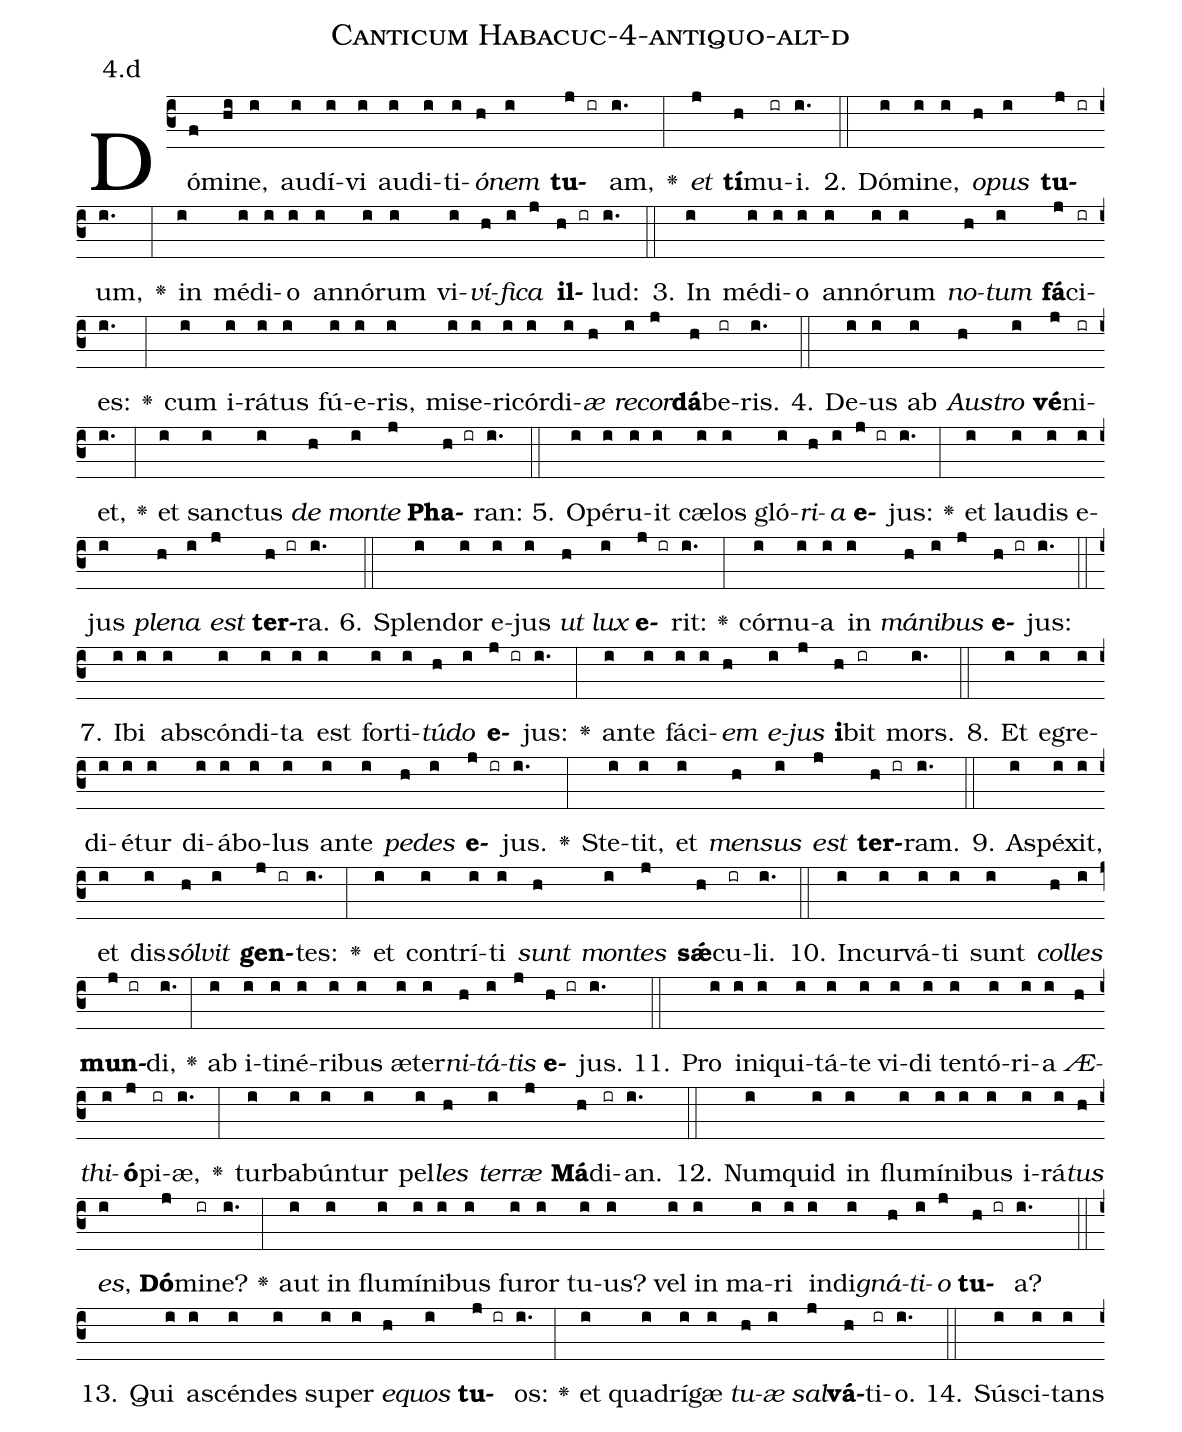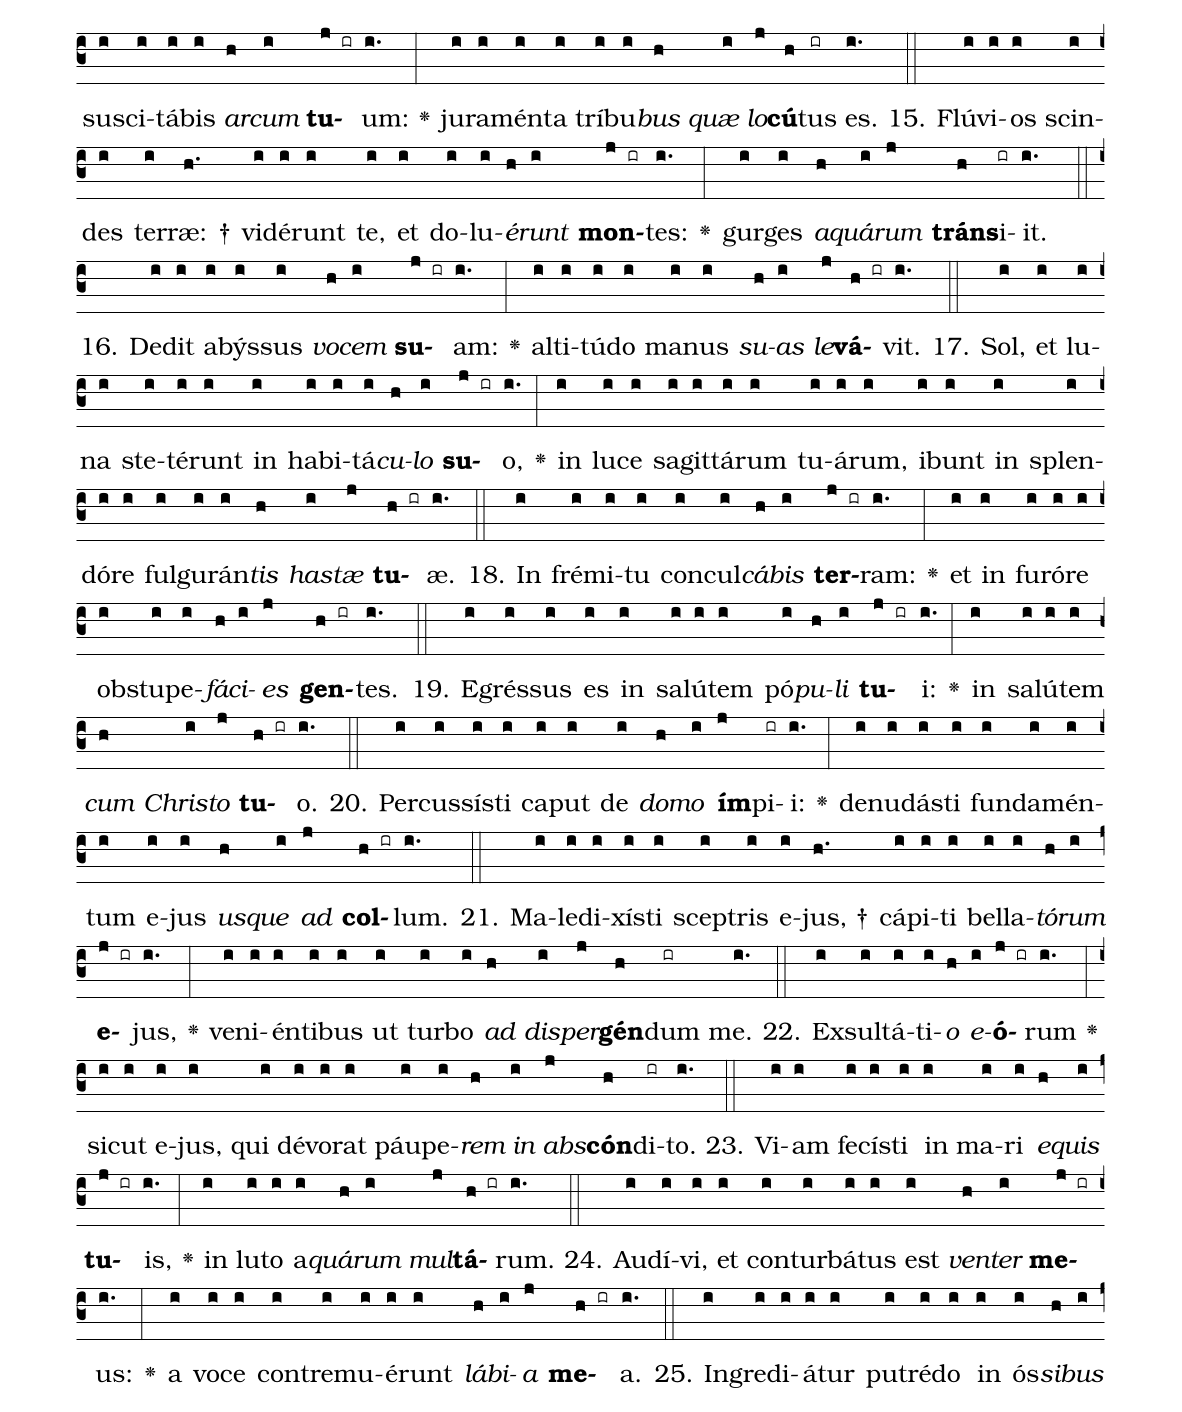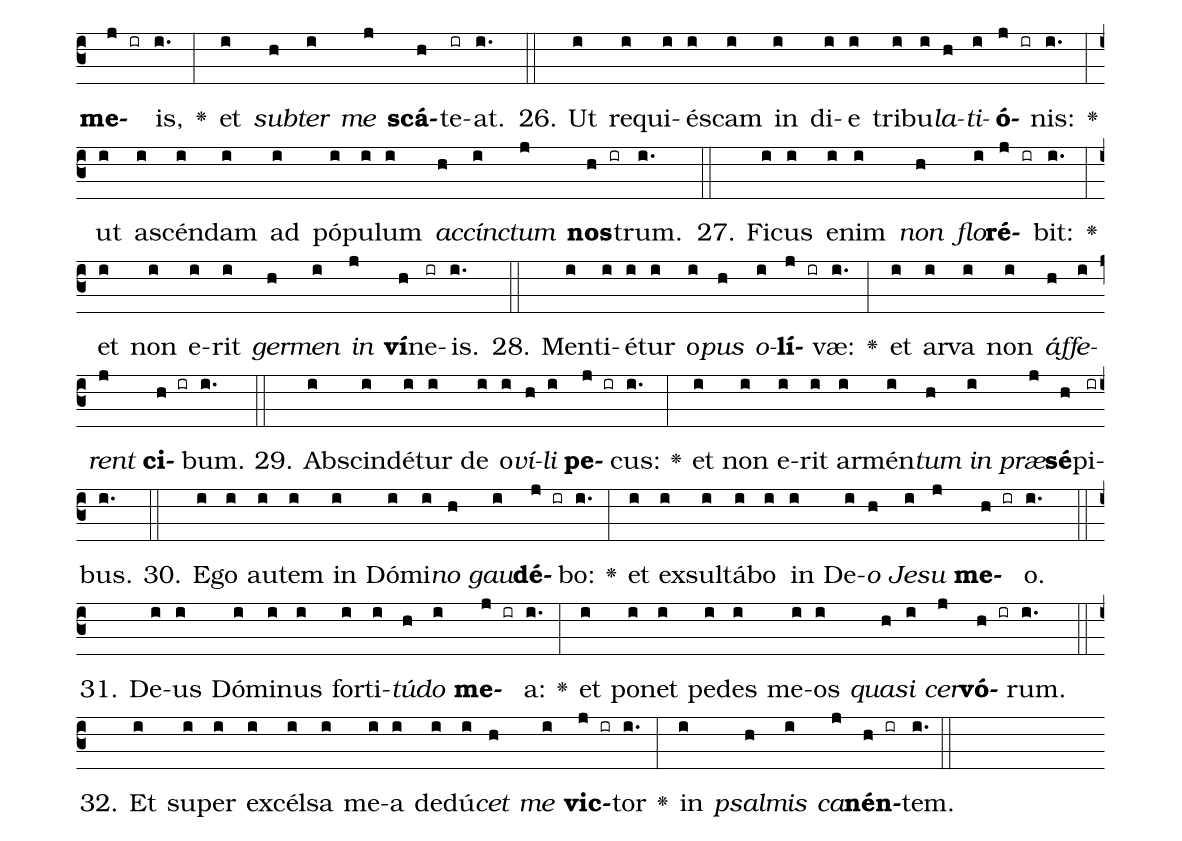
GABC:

name: Canticum Habacuc-4-antiquo-alt-d;
annotation: 4.d;
%%
(c3)Dó(f)mi(hi)ne,(i) au(i)dí(i)vi(i) au(i)di(i)ti(i)<i>ó</i>(h)<i>nem</i>(i) <b>tu</b>(j ir)am,(i.) <v>\greheightstar</v>(:) <i>et</i>(j) <b>tí</b>(h)mu(ir)i.(i.) (::)
2. Dó(i)mi(i)ne,(i) <i>o</i>(h)<i>pus</i>(i) <b>tu</b>(j ir)um,(i.) <v>\greheightstar</v>(:) in(i) mé(i)di(i)o(i) an(i)nó(i)rum(i) vi(i)<i>ví</i>(h)<i>fi</i>(i)<i>ca</i>(j) <b>il</b>(h ir)lud:(i.) (::)
3. In(i) mé(i)di(i)o(i) an(i)nó(i)rum(i) <i>no</i>(h)<i>tum</i>(i) <b>fá</b>(j)ci(ir)es:(i.) <v>\greheightstar</v>(:) cum(i) i(i)rá(i)tus(i) fú(i)e(i)ris,(i) mi(i)se(i)ri(i)cór(i)di(i)<i>æ</i>(h) <i>re</i>(i)<i>cor</i>(j)<b>dá</b>(h)be(ir)ris.(i.) (::)
4. De(i)us(i) ab(i) <i>Aus</i>(h)<i>tro</i>(i) <b>vé</b>(j)ni(ir)et,(i.) <v>\greheightstar</v>(:) et(i) sanc(i)tus(i) <i>de</i>(h) <i>mon</i>(i)<i>te</i>(j) <b>Pha</b>(h ir)ran:(i.) (::)
5. O(i)pé(i)ru(i)it(i) cæ(i)los(i) gló(i)<i>ri</i>(h)<i>a</i>(i) <b>e</b>(j ir)jus:(i.) <v>\greheightstar</v>(:) et(i) lau(i)dis(i) e(i)jus(i) <i>ple</i>(h)<i>na</i>(i) <i>est</i>(j) <b>ter</b>(h ir)ra.(i.) (::)
6. Splen(i)dor(i) e(i)jus(i) <i>ut</i>(h) <i>lux</i>(i) <b>e</b>(j ir)rit:(i.) <v>\greheightstar</v>(:) cór(i)nu(i)a(i) in(i) <i>má</i>(h)<i>ni</i>(i)<i>bus</i>(j) <b>e</b>(h ir)jus:(i.) (::)
7. I(i)bi(i) abs(i)cón(i)di(i)ta(i) est(i) for(i)ti(i)<i>tú</i>(h)<i>do</i>(i) <b>e</b>(j ir)jus:(i.) <v>\greheightstar</v>(:) an(i)te(i) fá(i)ci(i)<i>em</i>(h) <i>e</i>(i)<i>jus</i>(j) <b>i</b>(h)bit(ir) mors.(i.) (::)
8. Et(i) e(i)gre(i)di(i)é(i)tur(i) di(i)á(i)bo(i)lus(i) an(i)te(i) <i>pe</i>(h)<i>des</i>(i) <b>e</b>(j ir)jus.(i.) <v>\greheightstar</v>(:) Ste(i)tit,(i) et(i) <i>men</i>(h)<i>sus</i>(i) <i>est</i>(j) <b>ter</b>(h ir)ram.(i.) (::)
9. A(i)spé(i)xit,(i) et(i) dis(i)<i>sól</i>(h)<i>vit</i>(i) <b>gen</b>(j ir)tes:(i.) <v>\greheightstar</v>(:) et(i) con(i)trí(i)ti(i) <i>sunt</i>(h) <i>mon</i>(i)<i>tes</i>(j) <b>sǽ</b>(h)cu(ir)li.(i.) (::)
10. In(i)cur(i)vá(i)ti(i) sunt(i) <i>col</i>(h)<i>les</i>(i) <b>mun</b>(j ir)di,(i.) <v>\greheightstar</v>(:) ab(i) i(i)ti(i)né(i)ri(i)bus(i) æ(i)ter(i)<i>ni</i>(h)<i>tá</i>(i)<i>tis</i>(j) <b>e</b>(h ir)jus.(i.) (::)
11. Pro(i) in(i)i(i)qui(i)tá(i)te(i) vi(i)di(i) ten(i)tó(i)ri(i)a(i) <i>Æ</i>(h)<i>thi</i>(i)<b>ó</b>(j)pi(ir)æ,(i.) <v>\greheightstar</v>(:) tur(i)ba(i)bún(i)tur(i) pel(i)<i>les</i>(h) <i>ter</i>(i)<i>ræ</i>(j) <b>Má</b>(h)di(ir)an.(i.) (::)
12. Num(i)quid(i) in(i) flu(i)mí(i)ni(i)bus(i) i(i)rá(i)<i>tus</i>(h) <i>es</i>,(i) <b>Dó</b>(j)mi(ir)ne?(i.) <v>\greheightstar</v>(:) aut(i) in(i) flu(i)mí(i)ni(i)bus(i) fu(i)ror(i) tu(i)us?(i) vel(i) in(i) ma(i)ri(i) in(i)di(i)<i>gná</i>(h)<i>ti</i>(i)<i>o</i>(j) <b>tu</b>(h ir)a?(i.) (::)
13. Qui(i) a(i)scén(i)des(i) su(i)per(i) <i>e</i>(h)<i>quos</i>(i) <b>tu</b>(j ir)os:(i.) <v>\greheightstar</v>(:) et(i) qua(i)drí(i)gæ(i) <i>tu</i>(h)<i>æ</i>(i) <i>sal</i>(j)<b>vá</b>(h)ti(ir)o.(i.) (::)
14. Sú(i)sci(i)tans(i) su(i)sci(i)tá(i)bis(i) <i>ar</i>(h)<i>cum</i>(i) <b>tu</b>(j ir)um:(i.) <v>\greheightstar</v>(:) ju(i)ra(i)mén(i)ta(i) trí(i)bu(i)<i>bus</i>(h) <i>quæ</i>(i) <i>lo</i>(j)<b>cú</b>(h)tus(ir) es.(i.) (::)
15. Flú(i)vi(i)os(i) scin(i)des(i) ter(i)ræ: †(h.) vi(i)dé(i)runt(i) te,(i) et(i) do(i)lu(i)<i>é</i>(h)<i>runt</i>(i) <b>mon</b>(j ir)tes:(i.) <v>\greheightstar</v>(:) gur(i)ges(i) <i>a</i>(h)<i>quá</i>(i)<i>rum</i>(j) <b>tráns</b>(h)i(ir)it.(i.) (::)
16. De(i)dit(i) a(i)býs(i)sus(i) <i>vo</i>(h)<i>cem</i>(i) <b>su</b>(j ir)am:(i.) <v>\greheightstar</v>(:) al(i)ti(i)tú(i)do(i) ma(i)nus(i) <i>su</i>(h)<i>as</i>(i) <i>le</i>(j)<b>vá</b>(h ir)vit.(i.) (::)
17. Sol,(i) et(i) lu(i)na(i) ste(i)té(i)runt(i) in(i) ha(i)bi(i)tá(i)<i>cu</i>(h)<i>lo</i>(i) <b>su</b>(j ir)o,(i.) <v>\greheightstar</v>(:) in(i) lu(i)ce(i) sa(i)git(i)tá(i)rum(i) tu(i)á(i)rum,(i) i(i)bunt(i) in(i) splen(i)dó(i)re(i) ful(i)gu(i)rán(i)<i>tis</i>(h) <i>has</i>(i)<i>tæ</i>(j) <b>tu</b>(h ir)æ.(i.) (::)
18. In(i) fré(i)mi(i)tu(i) con(i)cul(i)<i>cá</i>(h)<i>bis</i>(i) <b>ter</b>(j ir)ram:(i.) <v>\greheightstar</v>(:) et(i) in(i) fu(i)ró(i)re(i) ob(i)stu(i)pe(i)<i>fá</i>(h)<i>ci</i>(i)<i>es</i>(j) <b>gen</b>(h ir)tes.(i.) (::)
19. E(i)grés(i)sus(i) es(i) in(i) sa(i)lú(i)tem(i) pó(i)<i>pu</i>(h)<i>li</i>(i) <b>tu</b>(j ir)i:(i.) <v>\greheightstar</v>(:) in(i) sa(i)lú(i)tem(i) <i>cum</i>(h) <i>Chris</i>(i)<i>to</i>(j) <b>tu</b>(h ir)o.(i.) (::)
20. Per(i)cus(i)sís(i)ti(i) ca(i)put(i) de(i) <i>do</i>(h)<i>mo</i>(i) <b>ím</b>(j)pi(ir)i:(i.) <v>\greheightstar</v>(:) de(i)nu(i)dás(i)ti(i) fun(i)da(i)mén(i)tum(i) e(i)jus(i) <i>us</i>(h)<i>que</i>(i) <i>ad</i>(j) <b>col</b>(h ir)lum.(i.) (::)
21. Ma(i)le(i)di(i)xís(i)ti(i) scep(i)tris(i) e(i)jus, †(h.) cá(i)pi(i)ti(i) bel(i)la(i)<i>tó</i>(h)<i>rum</i>(i) <b>e</b>(j ir)jus,(i.) <v>\greheightstar</v>(:) ve(i)ni(i)én(i)ti(i)bus(i) ut(i) tur(i)bo(i) <i>ad</i>(h) <i>di</i>(i)<i>sper</i>(j)<b>gén</b>(h)dum(ir) me.(i.) (::)
22. Ex(i)sul(i)tá(i)ti(i)<i>o</i>(h) <i>e</i>(i)<b>ó</b>(j ir)rum(i.) <v>\greheightstar</v>(:) sic(i)ut(i) e(i)jus,(i) qui(i) dé(i)vo(i)rat(i) páu(i)pe(i)<i>rem</i>(h) <i>in</i>(i) <i>abs</i>(j)<b>cón</b>(h)di(ir)to.(i.) (::)
23. Vi(i)am(i) fe(i)cís(i)ti(i) in(i) ma(i)ri(i) <i>e</i>(h)<i>quis</i>(i) <b>tu</b>(j ir)is,(i.) <v>\greheightstar</v>(:) in(i) lu(i)to(i) a(i)<i>quá</i>(h)<i>rum</i>(i) <i>mul</i>(j)<b>tá</b>(h ir)rum.(i.) (::)
24. Au(i)dí(i)vi,(i) et(i) con(i)tur(i)bá(i)tus(i) est(i) <i>ven</i>(h)<i>ter</i>(i) <b>me</b>(j ir)us:(i.) <v>\greheightstar</v>(:) a(i) vo(i)ce(i) con(i)tre(i)mu(i)é(i)runt(i) <i>lá</i>(h)<i>bi</i>(i)<i>a</i>(j) <b>me</b>(h ir)a.(i.) (::)
25. In(i)gre(i)di(i)á(i)tur(i) pu(i)tré(i)do(i) in(i) ós(i)<i>si</i>(h)<i>bus</i>(i) <b>me</b>(j ir)is,(i.) <v>\greheightstar</v>(:) et(i) <i>sub</i>(h)<i>ter</i>(i) <i>me</i>(j) <b>scá</b>(h)te(ir)at.(i.) (::)
26. Ut(i) re(i)qui(i)és(i)cam(i) in(i) di(i)e(i) tri(i)bu(i)<i>la</i>(h)<i>ti</i>(i)<b>ó</b>(j ir)nis:(i.) <v>\greheightstar</v>(:) ut(i) a(i)scén(i)dam(i) ad(i) pó(i)pu(i)lum(i) <i>ac</i>(h)<i>cínc</i>(i)<i>tum</i>(j) <b>nos</b>(h ir)trum.(i.) (::)
27. Fi(i)cus(i) e(i)nim(i) <i>non</i>(h) <i>flo</i>(i)<b>ré</b>(j ir)bit:(i.) <v>\greheightstar</v>(:) et(i) non(i) e(i)rit(i) <i>ger</i>(h)<i>men</i>(i) <i>in</i>(j) <b>ví</b>(h)ne(ir)is.(i.) (::)
28. Men(i)ti(i)é(i)tur(i) o(i)<i>pus</i>(h) <i>o</i>(i)<b>lí</b>(j ir)væ:(i.) <v>\greheightstar</v>(:) et(i) ar(i)va(i) non(i) <i>áf</i>(h)<i>fe</i>(i)<i>rent</i>(j) <b>ci</b>(h ir)bum.(i.) (::)
29. Ab(i)scin(i)dé(i)tur(i) de(i) o(i)<i>ví</i>(h)<i>li</i>(i) <b>pe</b>(j ir)cus:(i.) <v>\greheightstar</v>(:) et(i) non(i) e(i)rit(i) ar(i)mén(i)<i>tum</i>(h) <i>in</i>(i) <i>præ</i>(j)<b>sé</b>(h)pi(ir)bus.(i.) (::)
30. E(i)go(i) au(i)tem(i) in(i) Dó(i)mi(i)<i>no</i>(h) <i>gau</i>(i)<b>dé</b>(j ir)bo:(i.) <v>\greheightstar</v>(:) et(i) ex(i)sul(i)tá(i)bo(i) in(i) De(i)<i>o</i>(h) <i>Je</i>(i)<i>su</i>(j) <b>me</b>(h ir)o.(i.) (::)
31. De(i)us(i) Dó(i)mi(i)nus(i) for(i)ti(i)<i>tú</i>(h)<i>do</i>(i) <b>me</b>(j ir)a:(i.) <v>\greheightstar</v>(:) et(i) po(i)net(i) pe(i)des(i) me(i)os(i) <i>qua</i>(h)<i>si</i>(i) <i>cer</i>(j)<b>vó</b>(h ir)rum.(i.) (::)
32. Et(i) su(i)per(i) ex(i)cél(i)sa(i) me(i)a(i) de(i)dú(i)<i>cet</i>(h) <i>me</i>(i) <b>vic</b>(j ir)tor(i.) <v>\greheightstar</v>(:) in(i) <i>psal</i>(h)<i>mis</i>(i) <i>ca</i>(j)<b>nén</b>(h ir)tem.(i.) (::)
